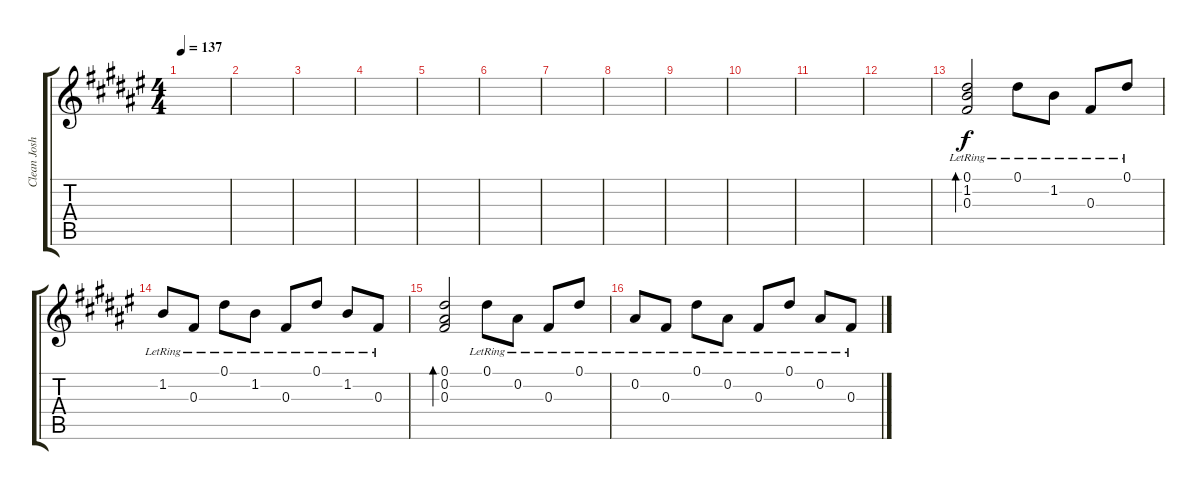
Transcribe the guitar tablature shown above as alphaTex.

\track ("Clean Josh Rand" "Clean Josh") {instrument acousticguitarsteel}
\staff {score tabs}
\tuning (Eb4 Bb3 Gb3 Db3 Ab2 Eb2) {hide}
\ts (4 4)
\tempo 137
\clef g2
\ks d#minor
|
|
|
|
|
|
|
|
|
|
|
|
(0.1{lr} 1.2{lr} 0.3{lr}).2{bd 240} 0.1{lr}.8 1.2{lr}.8 0.3{lr}.8 0.1{lr}.8 |
1.2{lr}.8 0.3{lr}.8 0.1{lr}.8 1.2{lr}.8 0.3{lr}.8 0.1{lr}.8 1.2{lr}.8 0.3{lr}.8 |
(0.1 0.2 0.3).2{bd 240} 0.1{lr}.8 0.2{lr}.8 0.3{lr}.8 0.1{lr}.8 |
0.2{lr}.8 0.3{lr}.8 0.1{lr}.8 0.2{lr}.8 0.3{lr}.8 0.1{lr}.8 0.2{lr}.8 0.3{lr}.8
